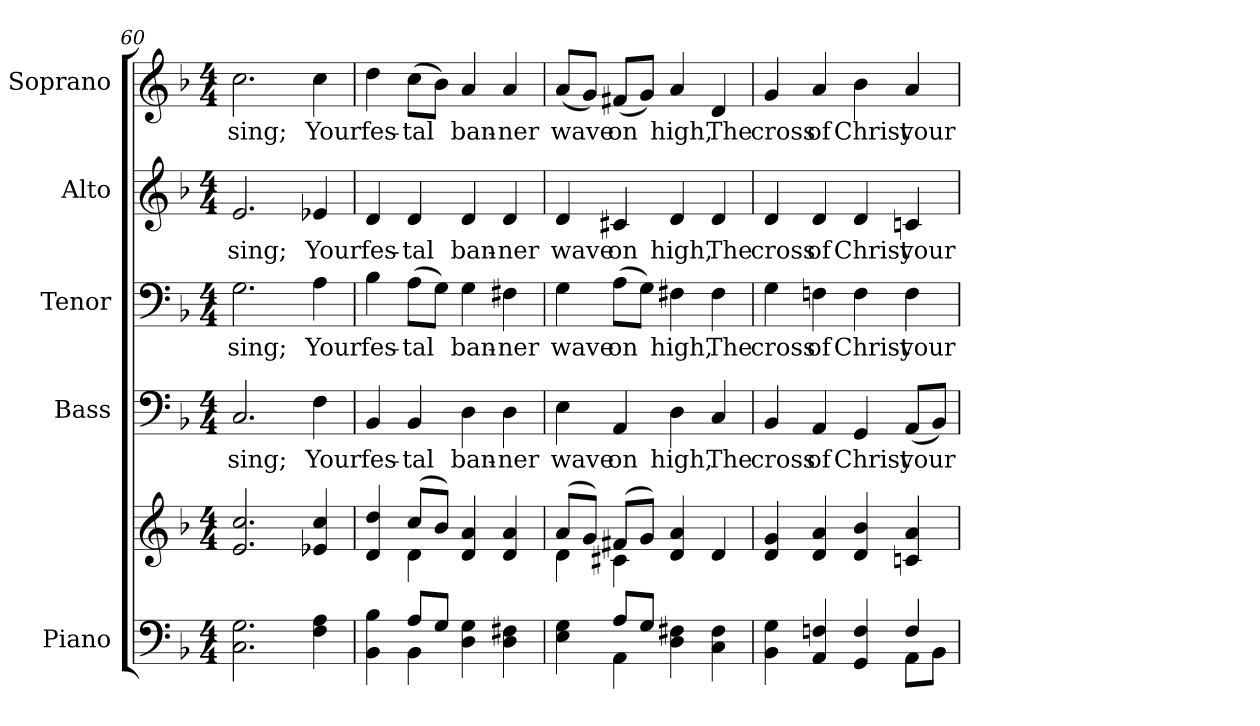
**kern	**kern	**kern	**text	**kern	**text	**kern	**text	**kern	**text
*part5	*part5	*part4	*part4	*part3	*part3	*part2	*part2	*part1	*part1
*staff6	*staff5	*staff4	*staff4	*staff3	*staff3	*staff2	*staff2	*staff1	*staff1
*I"Piano	*	*I"Bass	*	*I"Tenor	*	*I"Alto	*	*I"Soprano	*
*I'Pno.	*	*I'B.	*	*I'T.	*	*I'A.	*	*I'S.	*
!!LO:PB:g=z
*clefF4	*clefG2	*clefF4	*	*clefF4	*	*clefG2	*	*clefG2	*
*k[b-]	*k[b-]	*k[b-]	*	*k[b-]	*	*k[b-]	*	*k[b-]	*
*F:	*F:	*F:	*	*F:	*	*F:	*	*F:	*
*M4/4	*M4/4	*M4/4	*	*M4/4	*	*M4/4	*	*M4/4	*
=60	=60	=60	=60	=60	=60	=60	=60	=60	=60
!	!	!	!LO:LY:b:color=#000000	!	!	!	!	!	!
!	!	!	!	!	!LO:LY:b:color=#000000	!	!	!	!
!	!	!	!	!	!	!	!LO:LY:b:color=#000000	!	!
!	!	!	!	!	!	!	!	!	!LO:LY:b:color=#000000
2.Ci\ 2.Gi	2.ei/ 2.cci	2.Ci/	sing;	2.Gi\	sing;	2.ei/	sing;	2.cci\	sing;
!	!	!	!LO:LY:b:color=#000000	!	!	!	!	!	!
!	!	!	!	!	!LO:LY:b:color=#000000	!	!	!	!
!	!	!	!	!	!	!	!LO:LY:b:color=#000000	!	!
!	!	!	!	!	!	!	!	!	!LO:LY:b:color=#000000
4Fi\ 4Ai	4e-Xi/ 4cci	4Fi\	Your	4Ai\	Your	4e-Xi/	Your	4cci\	Your
=61	=61	=61	=61	=61	=61	=61	=61	=61	=61
*^	*^	*	*	*	*	*	*	*	*
!	!	!	!	!	!LO:LY:b:color=#000000	!	!	!	!	!	!
!	!	!	!	!	!	!	!LO:LY:b:color=#000000	!	!	!	!
!	!	!	!	!	!	!	!	!	!LO:LY:b:color=#000000	!	!
!	!	!	!	!	!	!	!	!	!	!	!LO:LY:b:color=#000000
4BB-i\ 4B-i	4ryy	4di/ 4ddi	4ryy	4BB-i/	fes-	4B-i\	fes-	4di/	fes-	4ddi\	fes-
!	!	!	!	!	!LO:LY:b:color=#000000	!	!	!	!	!	!
!	!	!	!	!	!	!	!LO:LY:b:color=#000000	!	!	!	!
!	!	!	!	!	!	!	!	!	!LO:LY:b:color=#000000	!	!
!	!	!	!	!	!	!	!	!	!	!	!LO:LY:b:color=#000000
8Ai/L	4BB-i\	(8cci/L	4di\	4BB-i/	-tal	(8Ai\L	-tal	4di/	-tal	(8cci\L	-tal
8Gi/J	.	8b-i/J)	.	.	.	8Gi\J)	.	.	.	8b-i\J)	.
!	!	!	!	!	!LO:LY:b:color=#000000	!	!	!	!	!	!
!	!	!	!	!	!	!	!LO:LY:b:color=#000000	!	!	!	!
!	!	!	!	!	!	!	!	!	!LO:LY:b:color=#000000	!	!
!	!	!	!	!	!	!	!	!	!	!	!LO:LY:b:color=#000000
4Di\ 4Gi	2ryy	4di/ 4ai	2ryy	4Di\	ban-	4Gi\	ban-	4di/	ban-	4ai/	ban-
!	!	!	!	!	!LO:LY:b:color=#000000	!	!	!	!	!	!
!	!	!	!	!	!	!	!LO:LY:b:color=#000000	!	!	!	!
!	!	!	!	!	!	!	!	!	!LO:LY:b:color=#000000	!	!
!	!	!	!	!	!	!	!	!	!	!	!LO:LY:b:color=#000000
4Di\ 4F#Xi	.	4di/ 4ai	.	4Di\	-ner	4F#Xi\	-ner	4di/	-ner	4ai/	-ner
!!LO:PB:g=z
=62	=62	=62	=62	=62	=62	=62	=62	=62	=62	=62	=62
!	!	!	!	!	!LO:LY:b:color=#000000	!	!	!	!	!	!
!	!	!	!	!	!	!	!LO:LY:b:color=#000000	!	!	!	!
!	!	!	!	!	!	!	!	!	!LO:LY:b:color=#000000	!	!
!	!	!	!	!	!	!	!	!	!	!	!LO:LY:b:color=#000000
4Ei\ 4Gi	4ryy	(8ai/L	4di\	4Ei\	wave	4Gi\	wave	4di/	wave	(8ai/L	wave
.	.	8gi/J)	.	.	.	.	.	.	.	8gi/J)	.
!	!	!	!	!	!LO:LY:b:color=#000000	!	!	!	!	!	!
!	!	!	!	!	!	!	!LO:LY:b:color=#000000	!	!	!	!
!	!	!	!	!	!	!	!	!	!LO:LY:b:color=#000000	!	!
!	!	!	!	!	!	!	!	!	!	!	!LO:LY:b:color=#000000
8Ai/L	4AAi\	(8f#Xi/L	4c#Xi\	4AAi/	on	(8Ai\L	on	4c#Xi/	on	(8f#Xi/L	on
8Gi/J	.	8gi/J)	.	.	.	8Gi\J)	.	.	.	8gi/J)	.
!	!	!	!	!	!LO:LY:b:color=#000000	!	!	!	!	!	!
!	!	!	!	!	!	!	!LO:LY:b:color=#000000	!	!	!	!
!	!	!	!	!	!	!	!	!	!LO:LY:b:color=#000000	!	!
!	!	!	!	!	!	!	!	!	!	!	!LO:LY:b:color=#000000
4Di\ 4F#Xi	2ryy	4di/ 4ai	2ryy	4Di\	high,	4F#Xi\	high,	4di/	high,	4ai/	high,
!	!	!	!	!	!LO:LY:b:color=#000000	!	!	!	!	!	!
!	!	!	!	!	!	!	!LO:LY:b:color=#000000	!	!	!	!
!	!	!	!	!	!	!	!	!	!LO:LY:b:color=#000000	!	!
!	!	!	!	!	!	!	!	!	!	!	!LO:LY:b:color=#000000
4Ci\ 4F#i	.	4di/	.	4Ci/	The	4F#i\	The	4di/	The	4di/	The
*	*	*v	*v	*	*	*	*	*	*	*	*
=63	=63	=63	=63	=63	=63	=63	=63	=63	=63	=63
!	!	!	!	!LO:LY:b:color=#000000	!	!	!	!	!	!
!	!	!	!	!	!	!LO:LY:b:color=#000000	!	!	!	!
!	!	!	!	!	!	!	!	!LO:LY:b:color=#000000	!	!
!	!	!	!	!	!	!	!	!	!	!LO:LY:b:color=#000000
4BB-i\ 4Gi	2ryy	4di/ 4gi	4BB-i/	cross	4Gi\	cross	4di/	cross	4gi/	cross
!	!	!	!	!LO:LY:b:color=#000000	!	!	!	!	!	!
!	!	!	!	!	!	!LO:LY:b:color=#000000	!	!	!	!
!	!	!	!	!	!	!	!	!LO:LY:b:color=#000000	!	!
!	!	!	!	!	!	!	!	!	!	!LO:LY:b:color=#000000
4AAi/ 4Fni	.	4di/ 4ai	4AAi/	of	4Fni\	of	4di/	of	4ai/	of
!	!	!	!	!LO:LY:b:color=#000000	!	!	!	!	!	!
!	!	!	!	!	!	!LO:LY:b:color=#000000	!	!	!	!
!	!	!	!	!	!	!	!	!LO:LY:b:color=#000000	!	!
!	!	!	!	!	!	!	!	!	!	!LO:LY:b:color=#000000
4GGi/ 4Fi	4ryy	4di/ 4b-i	4GGi/	Christ	4Fi\	Christ	4di/	Christ	4b-i\	Christ
!	!	!	!	!LO:LY:b:color=#000000	!	!	!	!	!	!
!	!	!	!	!	!	!LO:LY:b:color=#000000	!	!	!	!
!	!	!	!	!	!	!	!	!LO:LY:b:color=#000000	!	!
!	!	!	!	!	!	!	!	!	!	!LO:LY:b:color=#000000
4Fi/	8AAi\L	4cni/ 4ai	(8AAi/L	your	4Fi\	your	4cni/	your	4ai/	your
.	8BB-i\J	.	8BB-i/J)	.	.	.	.	.	.	.
*v	*v	*	*	*	*	*	*	*	*	*
=	=	=	=	=	=	=	=	=	=
*-	*-	*-	*-	*-	*-	*-	*-	*-	*-
